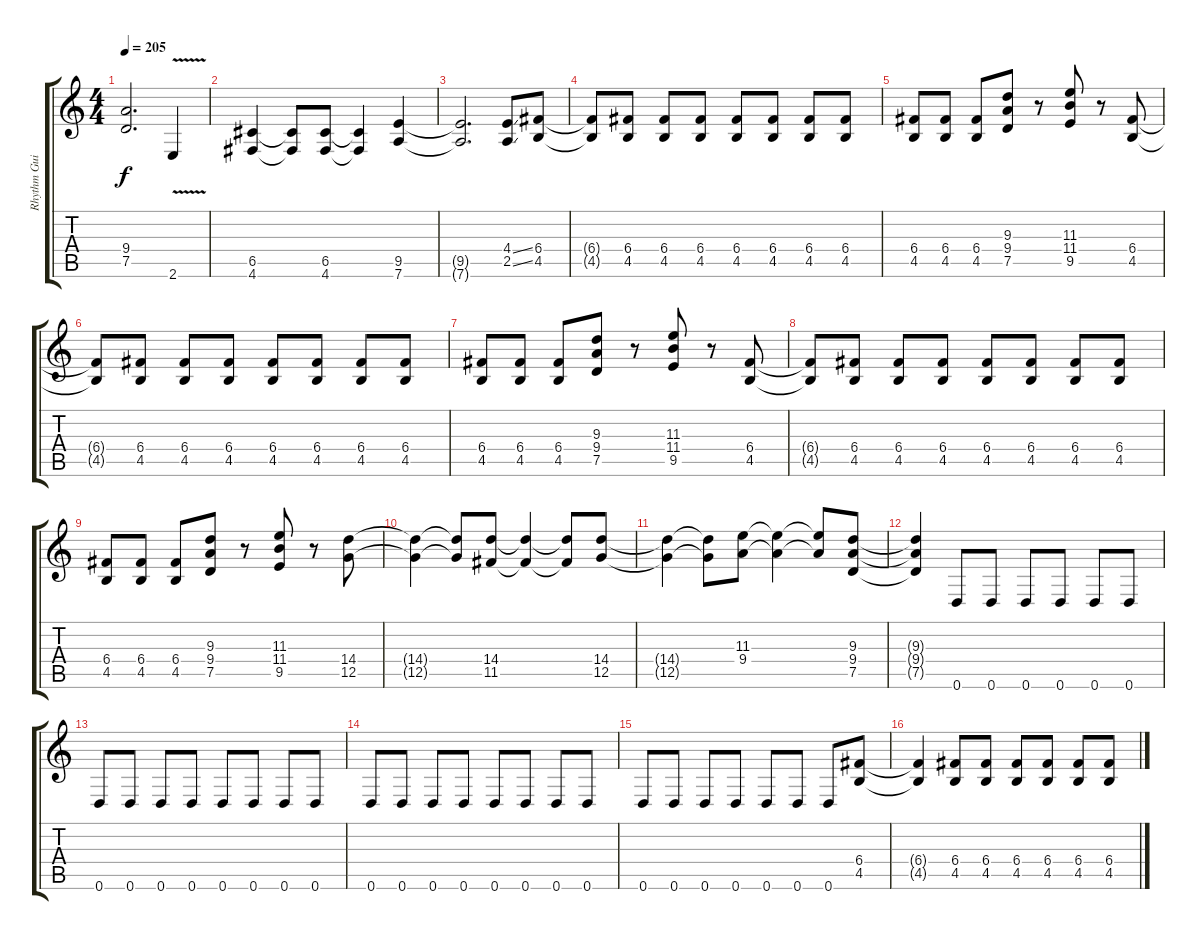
\track ("Rhythm Guitar" "Rhythm Gui") {instrument distortionguitar}
\staff {score tabs}
\tuning (D4 A3 F3 C3 G2 D2) {hide}
\ts (4 4)
\tempo 205
\clef g2
\ks c
(9.4{t} 7.5{t}).2{d dy f} 2.6{v}.4 |
(6.5 4.6).4 (6.5{t} 4.6{t}).8 (6.5 4.6).8 (6.5{t} 4.6{t}).4 (9.5 7.6).4 |
(9.5{t} 7.6{t}).2{d} (4.4{ss} 2.5{ss}).8 (6.4 4.5).8 |
(6.4{t} 4.5{t}).8 (6.4 4.5).8 (6.4 4.5).8 (6.4 4.5).8 (6.4 4.5).8 (6.4 4.5).8 (6.4 4.5).8 (6.4 4.5).8 |
(6.4 4.5).8 (6.4 4.5).8 (6.4 4.5).8 (9.3 9.4 7.5).8 r.8 (11.3 11.4 9.5).8 r.8 (6.4 4.5).8 |
(6.4{t} 4.5{t}).8 (6.4 4.5).8 (6.4 4.5).8 (6.4 4.5).8 (6.4 4.5).8 (6.4 4.5).8 (6.4 4.5).8 (6.4 4.5).8 |
(6.4 4.5).8 (6.4 4.5).8 (6.4 4.5).8 (9.3 9.4 7.5).8 r.8 (11.3 11.4 9.5).8 r.8 (6.4 4.5).8 |
(6.4{t} 4.5{t}).8 (6.4 4.5).8 (6.4 4.5).8 (6.4 4.5).8 (6.4 4.5).8 (6.4 4.5).8 (6.4 4.5).8 (6.4 4.5).8 |
(6.4 4.5).8 (6.4 4.5).8 (6.4 4.5).8 (9.3 9.4 7.5).8 r.8 (11.3 11.4 9.5).8 r.8 (14.4 12.5).8 |
(14.4{t} 12.5{t}).4 (14.4{t} 12.5{t}).8 (14.4 11.5).8 (14.4{t} 11.5{t}).4 (14.4{t} 11.5{t}).8 (14.4 12.5).8 |
(14.4{t} 12.5{t}).4 (14.4{t} 12.5{t}).8 (11.3 9.4).8 (11.3{t} 9.4{t}).4 (11.3{t} 9.4{t}).8 (9.3 9.4 7.5).8 |
(9.3{t} 9.4{t} 7.5{t}).4 0.6.8 0.6.8 0.6.8 0.6.8 0.6.8 0.6.8 |
0.6.8 0.6.8 0.6.8 0.6.8 0.6.8 0.6.8 0.6.8 0.6.8 |
0.6.8 0.6.8 0.6.8 0.6.8 0.6.8 0.6.8 0.6.8 0.6.8 |
0.6.8 0.6.8 0.6.8 0.6.8 0.6.8 0.6.8 0.6.8 (6.4 4.5).8 |
(6.4{t} 4.5{t}).4 (6.4 4.5).8 (6.4 4.5).8 (6.4 4.5).8 (6.4 4.5).8 (6.4 4.5).8 (6.4 4.5).8
